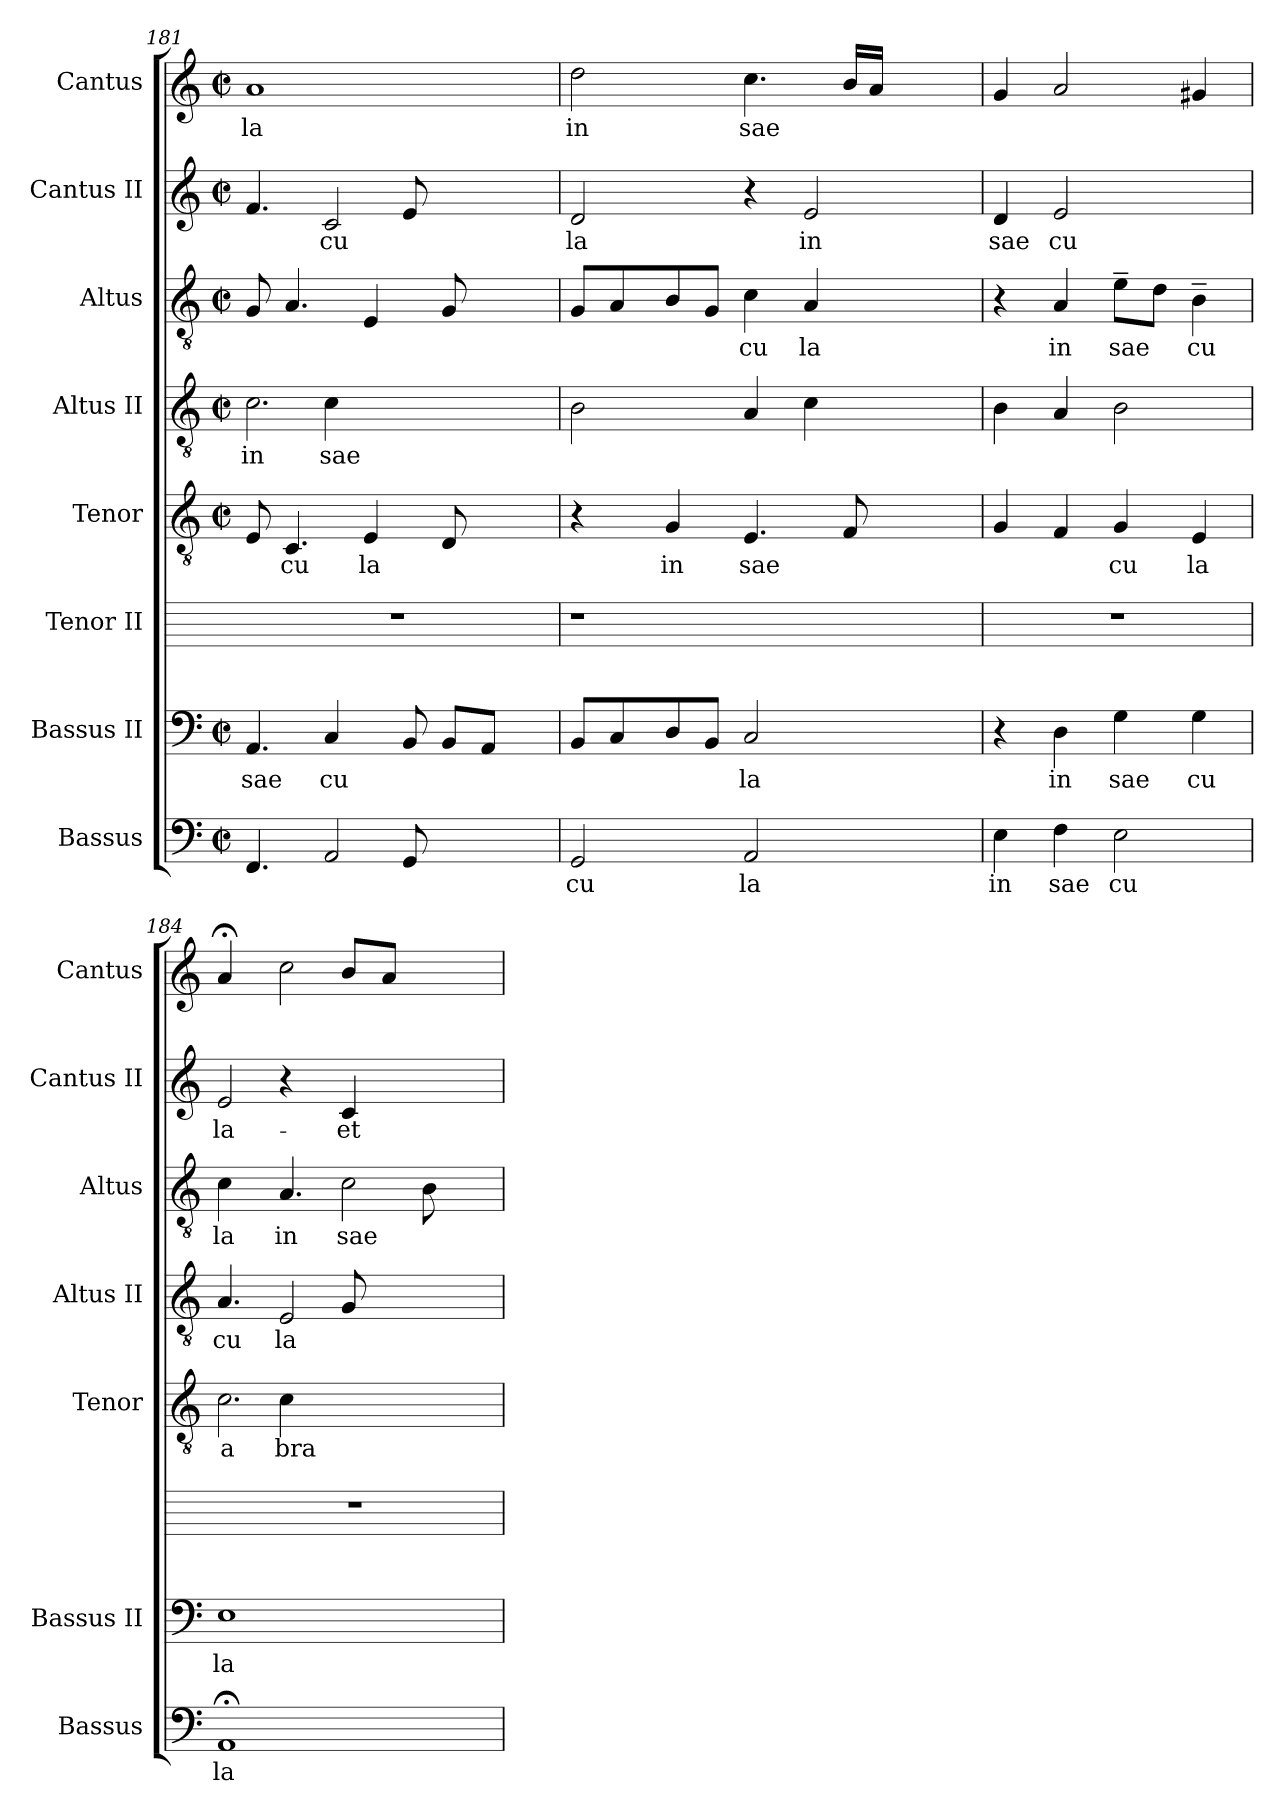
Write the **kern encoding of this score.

**kern	**text	**kern	**text	**kern	**kern	**text	**kern	**text	**kern	**text	**kern	**text	**kern	**text
*part8	*part8	*part7	*part7	*part6	*part5	*part5	*part4	*part4	*part3	*part3	*part2	*part2	*part1	*part1
*staff8	*staff8	*staff7	*staff7	*staff6	*staff5	*staff5	*staff4	*staff4	*staff3	*staff3	*staff2	*staff2	*staff1	*staff1
*I"Bassus	*	*I"Bassus II	*	*I"Tenor II	*I"Tenor	*	*I"Altus II	*	*I"Altus	*	*I"Cantus II	*	*I"Cantus	*
*I'Bassus	*	*I'Bassus II	*	*	*I'Tenor	*	*I'Altus II	*	*I'Altus	*	*I'Cantus II	*	*I'Cantus	*
*clefF4	*	*clefF4	*	*	*clefGv2	*	*clefGv2	*	*clefGv2	*	*clefG2	*	*clefG2	*
*	*	*	*	*	*k[]	*	*	*	*	*	*	*	*	*
*	*	*	*	*	*C:	*	*	*	*	*	*	*	*	*
*M2/2	*	*M2/2	*	*	*M2/2	*	*M2/2	*	*M2/2	*	*M2/2	*	*M2/2	*
*met(c|)	*	*met(c|)	*	*	*met(c|)	*	*met(c|)	*	*met(c|)	*	*met(c|)	*	*met(c|)	*
=181	=181	=181	=181	=181	=181	=181	=181	=181	=181	=181	=181	=181	=181	=181
!LO:N:vis=4.	!	!LO:N:vis=4.	!LO:LY:b	!	!	!	!LO:N:vis=2.	!LO:LY:b:cj	!	!	!LO:N:vis=4.	!	!LO:N:vis=1	!LO:LY:b:cj
4FF/	.	4AA/	sae	1r	8E/	.	4c\	in	8G/	.	4f/	.	4a	la
!	!	!	!	!	!LO:N:vis=4.	!LO:LY:b:cj	!	!	!LO:N:vis=4.	!	!	!	!	!
.	.	.	.	.	4C/	cu	.	.	4A/	.	.	.	.	.
!LO:N:vis=2	!	!	!LO:LY:b:cj	!	!	!	!	!LO:LY:b	!	!	!LO:N:vis=2	!LO:LY:b:cj	!	!
4AA/	.	4C/	cu	.	.	.	4c\	sae	.	.	4c/	cu	2.ryy	.
!	!	!	!	!	!	!LO:LY:b:cj	!	!	!	!	!	!	!	!
.	.	.	.	.	4E/	la	.	.	4E/	.	.	.	.	.
8GG/	.	8BB/	.	.	.	.	2ryy	.	.	.	8e/	.	.	.
4.ryy	.	8BB/L	.	.	8D/	.	.	.	8G/	.	4.ryy	.	.	.
.	.	8AA/J	.	.	4ryy	.	.	.	4ryy	.	.	.	.	.
.	.	8ryy	.	.	.	.	.	.	.	.	.	.	.	.
!!LO:PB:g=z
=182	=182	=182	=182	=182	=182	=182	=182	=182	=182	=182	=182	=182	=182	=182
!	!LO:LY:b:cj	!	!	!	!	!	!	!	!	!	!	!LO:LY:b:cj	!	!LO:LY:b:cj
*	*	*^	*	*	*	*	*^	*	*^	*	*	*	*	*
2GG/	cu	8BB/L	8ryy	.	1r	4r	.	2B\	8ryy	.	8G/L	8ryy	.	2d/	la	2dd\	in
.	.	8C/	32ryy	.	.	.	.	.	64ryy	.	8A/	32ryy	.	.	.	.	.
.	.	.	.	.	.	.	.	.	1ryy	.	.	.	.	.	.	.	.
.	.	.	1ryy	.	.	.	.	.	.	.	.	1ryy	.	.	.	.	.
!	!	!	!	!	!	!	!LO:LY:b:cj	!	!	!	!	!	!	!	!	!	!
.	.	8D/	.	.	.	4G/	in	.	.	.	8B/	.	.	.	.	.	.
.	.	8BB/J	.	.	.	.	.	.	.	.	8G/J	.	.	.	.	.	.
!	!LO:LY:b:cj	!	!	!LO:LY:b:cj	!	!	!LO:LY:b	!	!	!	!	!	!LO:LY:b:cj	!	!	!	!LO:LY:b
2AA/	la	2C/	.	la	.	4.E/	sae	4A/	.	.	4c\	.	cu	4r	.	4.cc\	sae
!	!	!	!	!	!	!	!	!	!	!	!	!	!LO:LY:b:cj	!	!LO:LY:b:cj	!	!
.	.	.	.	.	.	.	.	4c\	.	.	4A/	.	la	2e/	in	.	.
.	.	.	.	.	.	8F/	.	.	.	.	.	.	.	.	.	16b/L	.
.	.	.	.	.	.	.	.	.	.	.	.	.	.	.	.	16a/J	.
4ryy	.	4ryy	.	.	4ryy	4ryy	.	4ryy	.	.	4ryy	.	.	.	.	4ryy	.
.	.	.	.	.	.	.	.	.	16..ryy	.	.	.	.	.	.	.	.
.	.	.	16.ryy	.	.	.	.	.	.	.	.	16.ryy	.	.	.	.	.
=183	=183	=183	=183	=183	=183	=183	=183	=183	=183	=183	=183	=183	=183	=183	=183	=183	=183
!	!LO:LY:b:cj	!	!	!	!	!	!	!	!	!	!	!	!	!	!LO:LY:b:cj	!	!
*	*	*	*	*	*	*	*	*v	*v	*	*	*	*	*	*	*	*
*	*	*v	*v	*	*	*	*	*	*	*v	*v	*	*	*	*	*
4E\	in	4r	.	1r	4G/	.	4B\	.	4r	.	4d/	sae	4g/	.
!	!LO:LY:b:cj	!	!LO:LY:b:cj	!	!	!	!	!	!	!LO:LY:b:cj	!LO:N:vis=2	!LO:LY:b:cj	!	!
4F\	sae	4D\	in	.	4F/	.	4A/	.	4A/	in	4e/	cu	2a/	.
!	!LO:LY:b:cj	!	!LO:LY:b:cj	!	!	!LO:LY:b:cj	!	!	!	!LO:LY:b	!	!	!	!
2E\	cu	4G\	sae	.	4G/	cu	2B\	.	8e~>\L	sae	2ryy	.	.	.
.	.	.	.	.	.	.	.	.	8d\J	.	.	.	.	.
!	!	!	!LO:LY:b:cj	!	!	!LO:LY:b:cj	!	!	!	!LO:LY:b:cj	!	!	!	!
.	.	4G\	cu	.	4E/	la	.	.	4B~>\	cu	.	.	4g#/	.
=184	=184	=184	=184	=184	=184	=184	=184	=184	=184	=184	=184	=184	=184	=184
!LO:N:vis=1	!LO:LY:b:cj	!LO:N:vis=1	!LO:LY:b:cj	!	!LO:N:vis=2.	!LO:LY:b:cj	!LO:N:vis=4.	!LO:LY:b:cj	!	!LO:LY:b:cj	!LO:N:vis=2	!LO:LY:b:cj	!	!
4AA;	la	4E	la	1r	4c\	a	4A/	cu	4c\	la	4e/	la-	4a;</	.
!	!	!	!	!	!	!LO:LY:b:cj	!LO:N:vis=2	!LO:LY:b:cj	!LO:N:vis=4.	!LO:LY:b:cj	!	!	!LO:N:vis=2	!
2.ryy	.	2.ryy	.	.	4c\	bra	4E/	la	4A/	in	4r	.	4cc\	.
!	!	!	!	!	!	!	!	!	!LO:N:vis=2	!LO:LY:b	!	!LO:LY:b:cj	!	!
.	.	.	.	.	2ryy	.	8G/	.	4c\	sae	4c/	-et	8b/L	.
.	.	.	.	.	.	.	4.ryy	.	.	.	.	.	8a>/J	.
.	.	.	.	.	.	.	.	.	8B\	.	4ryy	.	4ryy	.
.	.	.	.	.	.	.	.	.	8ryy	.	.	.	.	.
=	=	=	=	=	=	=	=	=	=	=	=	=	=	=
*-	*-	*-	*-	*-	*-	*-	*-	*-	*-	*-	*-	*-	*-	*-
